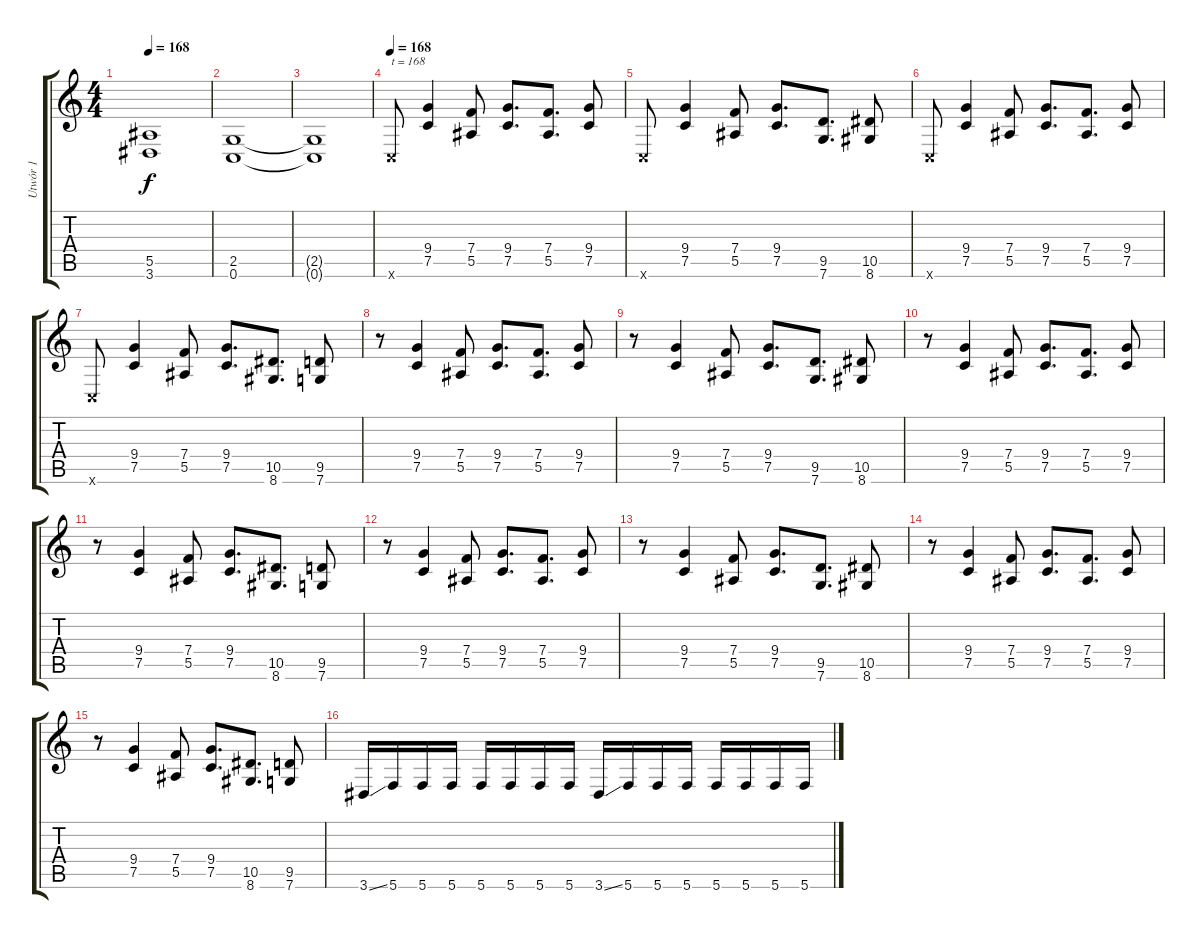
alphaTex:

\track ("Utwór 1" "Utwór 1") {instrument overdrivenguitar}
\staff {score tabs}
\tuning (C4 G3 Eb3 Bb2 F2 C2) {hide}
\ts (4 4)
\tempo 168
\clef g2
\ks c
(5.5{t} 3.6{t}).1{dy f} |
(2.5 0.6).1 |
(2.5{t} 0.6{t}).1 |
\tempo 168
0.6{x}.8{txt "t = 168"} (9.4 7.5).4 (7.4 5.5).8 (9.4 7.5).8{d} (7.4 5.5).8{d} (9.4 7.5).8 |
0.6{x}.8 (9.4 7.5).4 (7.4 5.5).8 (9.4 7.5).8{d} (9.5 7.6).8{d} (10.5 8.6).8 |
0.6{x}.8 (9.4 7.5).4 (7.4 5.5).8 (9.4 7.5).8{d} (7.4 5.5).8{d} (9.4 7.5).8 |
0.6{x}.8 (9.4 7.5).4 (7.4 5.5).8 (9.4 7.5).8{d} (10.5 8.6).8{d} (9.5 7.6).8 |
r.8 (9.4 7.5).4 (7.4 5.5).8 (9.4 7.5).8{d} (7.4 5.5).8{d} (9.4 7.5).8 |
r.8 (9.4 7.5).4 (7.4 5.5).8 (9.4 7.5).8{d} (9.5 7.6).8{d} (10.5 8.6).8 |
r.8 (9.4 7.5).4 (7.4 5.5).8 (9.4 7.5).8{d} (7.4 5.5).8{d} (9.4 7.5).8 |
r.8 (9.4 7.5).4 (7.4 5.5).8 (9.4 7.5).8{d} (10.5 8.6).8{d} (9.5 7.6).8 |
r.8 (9.4 7.5).4 (7.4 5.5).8 (9.4 7.5).8{d} (7.4 5.5).8{d} (9.4 7.5).8 |
r.8 (9.4 7.5).4 (7.4 5.5).8 (9.4 7.5).8{d} (9.5 7.6).8{d} (10.5 8.6).8 |
r.8 (9.4 7.5).4 (7.4 5.5).8 (9.4 7.5).8{d} (7.4 5.5).8{d} (9.4 7.5).8 |
r.8 (9.4 7.5).4 (7.4 5.5).8 (9.4 7.5).8{d} (10.5 8.6).8{d} (9.5 7.6).8 |
3.6{ss}.16 5.6.16 5.6.16 5.6.16 5.6.16 5.6.16 5.6.16 5.6.16 3.6{ss}.16 5.6.16 5.6.16 5.6.16 5.6.16 5.6.16 5.6.16 5.6.16
